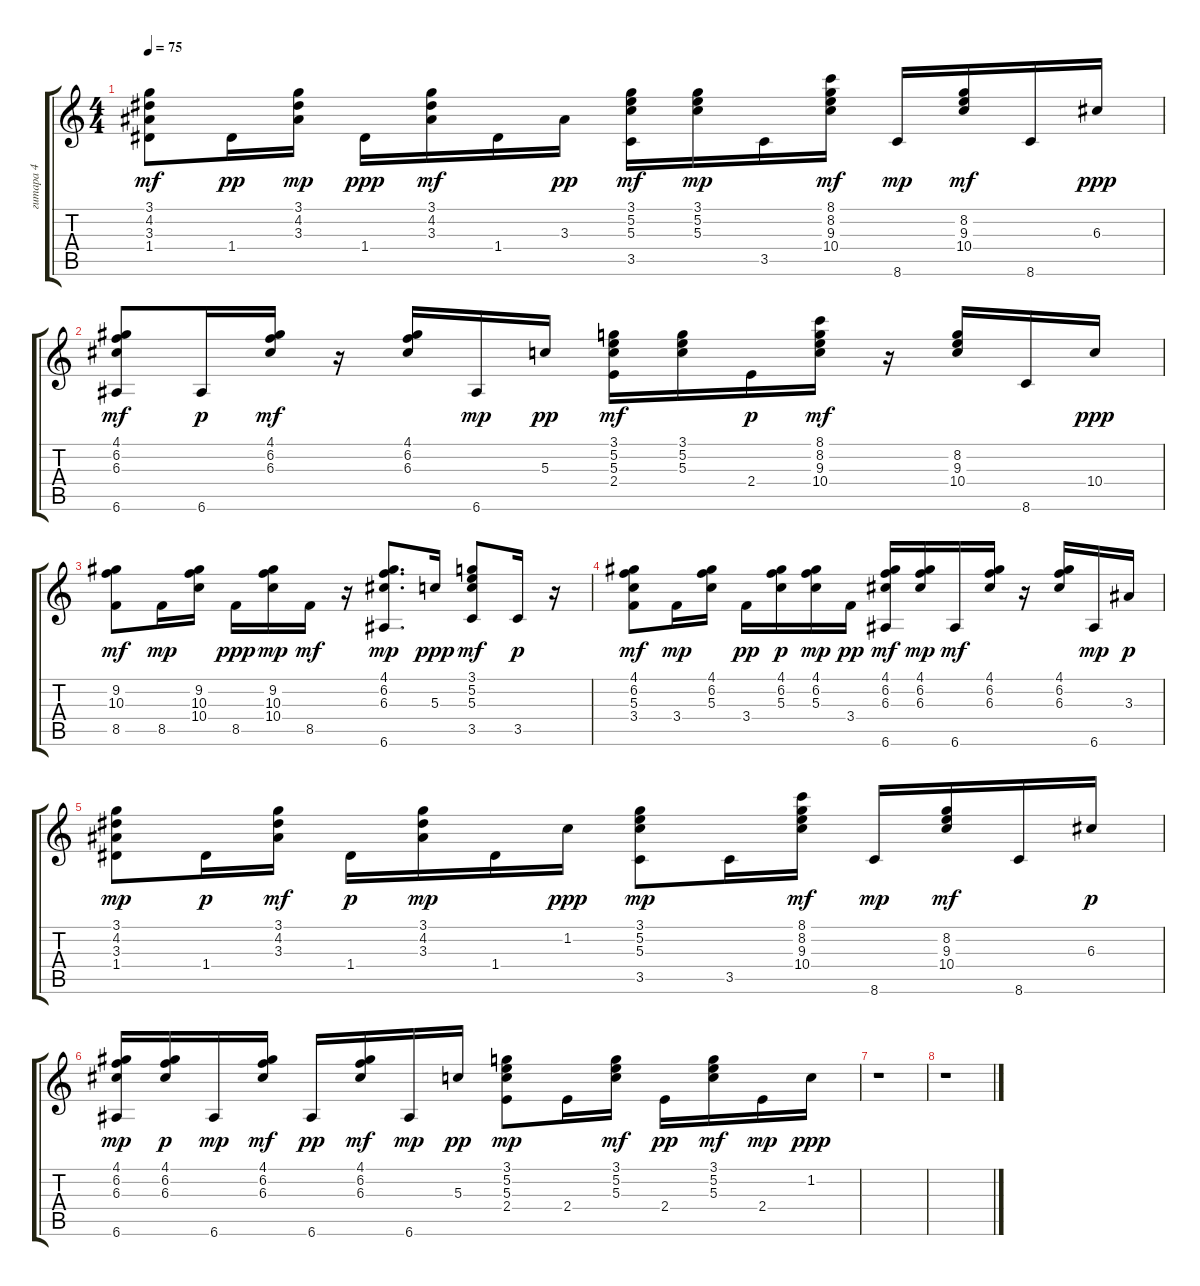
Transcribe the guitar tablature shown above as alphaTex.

\track ("гитара 4" "гитара 4") {instrument acousticguitarsteel}
\staff {score tabs}
\tuning (E4 B3 G3 D3 A2 E2) {hide}
\ts (4 4)
\tempo 75
\clef g2
\ks c
(3.1 4.2 3.3 1.4).8{dy mf} 1.4.16{dy pp} (3.1 4.2 3.3).16{dy mp} 1.4.16{dy ppp} (3.1 4.2 3.3).16{dy mf} 1.4.16 3.3.16{dy pp} (3.1 5.2 5.3 3.5).16{dy mf} (3.1 5.2 5.3).16{dy mp} 3.5.16 (8.1 8.2 9.3 10.4).16{dy mf} 8.6.16{dy mp} (8.2 9.3 10.4).16{dy mf} 8.6.16 6.3.16{dy ppp} |
(4.1 6.2 6.3 6.6).8{dy mf} 6.6.16{dy p} (4.1 6.2 6.3).16{dy mf} r.16 (4.1 6.2 6.3).16 6.6.16{dy mp} 5.3.16{dy pp} (3.1 5.2 5.3 2.4).16{dy mf} (3.1 5.2 5.3).16 2.4.16{dy p} (8.1 8.2 9.3 10.4).16{dy mf} r.16 (8.2 9.3 10.4).16 8.6.16 10.4.16{dy ppp} |
(9.2 10.3 8.5).8{dy mf} 8.5.16{dy mp} (9.2 10.3 10.4).16 8.5.16{dy ppp} (9.2 10.3 10.4).16{dy mp} 8.5.16{dy mf} r.16 (4.1 6.2 6.3 6.6).8{d dy mp} 5.3.16{dy ppp} (3.1 5.2 5.3 3.5).8{dy mf} 3.5.16{dy p} r.16 |
(4.1 6.2 5.3 3.4).8{dy mf} 3.4.16{dy mp} (4.1 6.2 5.3).16 3.4.16{dy pp} (4.1 6.2 5.3).16{dy p} (4.1 6.2 5.3).16{dy mp} 3.4.16{dy pp} (4.1 6.2 6.3 6.6).16{dy mf} (4.1 6.2 6.3).16{dy mp} 6.6.16{dy mf} (4.1 6.2 6.3).16 r.16 (4.1 6.2 6.3).16 6.6.16{dy mp} 3.3.16{dy p} |
(3.1 4.2 3.3 1.4).8{dy mp} 1.4.16{dy p} (3.1 4.2 3.3).16{dy mf} 1.4.16{dy p} (3.1 4.2 3.3).16{dy mp} 1.4.16 1.2.16{dy ppp} (3.1 5.2 5.3 3.5).8{dy mp} 3.5.16 (8.1 8.2 9.3 10.4).16{dy mf} 8.6.16{dy mp} (8.2 9.3 10.4).16{dy mf} 8.6.16 6.3.16{dy p} |
(4.1 6.2 6.3 6.6).16{dy mp} (4.1 6.2 6.3).16{dy p} 6.6.16{dy mp} (4.1 6.2 6.3).16{dy mf} 6.6.16{dy pp} (4.1 6.2 6.3).16{dy mf} 6.6.16{dy mp} 5.3.16{dy pp} (3.1 5.2 5.3 2.4).8{dy mp} 2.4.16 (3.1 5.2 5.3).16{dy mf} 2.4.16{dy pp} (3.1 5.2 5.3).16{dy mf} 2.4.16{dy mp} 1.2.16{dy ppp} |
r.1 |
r.1
